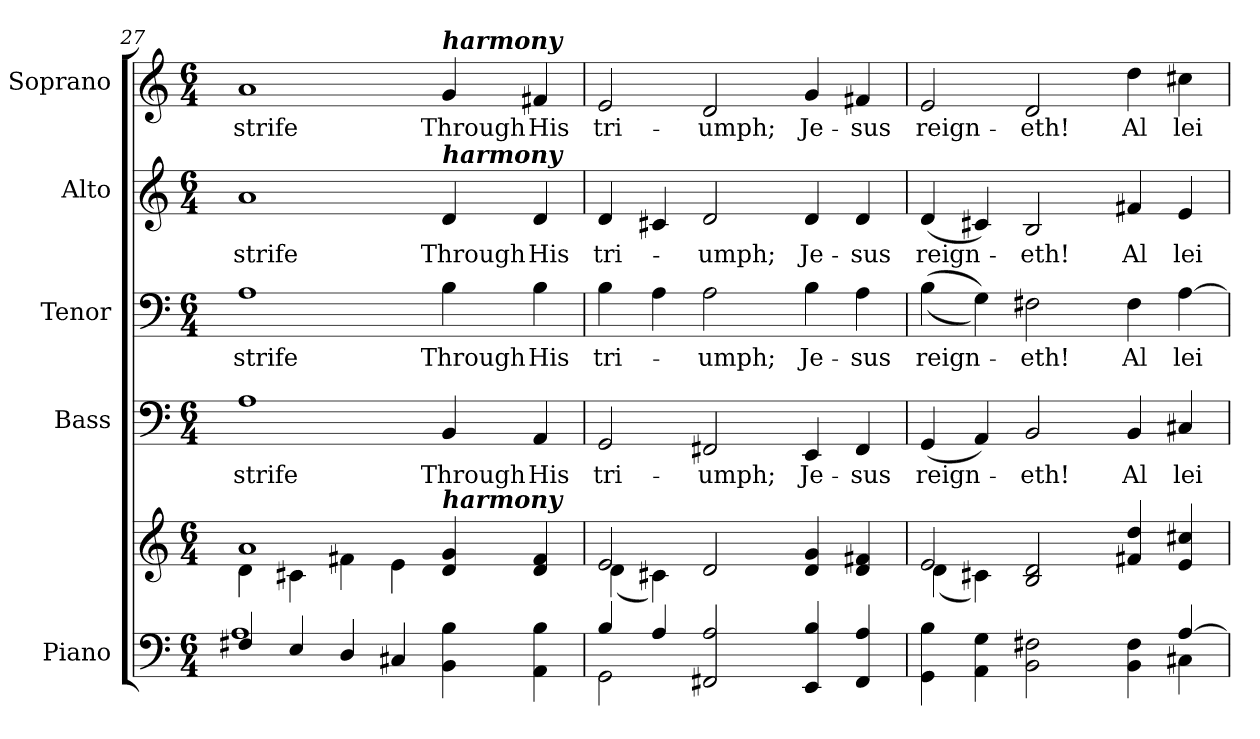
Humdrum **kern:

**kern	**kern	**kern	**text	**kern	**text	**kern	**text	**kern	**text
*part5	*part5	*part4	*part4	*part3	*part3	*part2	*part2	*part1	*part1
*staff6	*staff5	*staff4	*staff4	*staff3	*staff3	*staff2	*staff2	*staff1	*staff1
*I"Piano	*	*I"Bass	*	*I"Tenor	*	*I"Alto	*	*I"Soprano	*
*I'Pno.	*	*I'B.	*	*I'T.	*	*I'A.	*	*I'S.	*
*clefF4	*clefG2	*clefF4	*	*clefF4	*	*clefG2	*	*clefG2	*
*k[]	*k[]	*k[]	*	*k[]	*	*k[]	*	*k[]	*
*C:	*C:	*C:	*	*C:	*	*C:	*	*C:	*
*M6/4	*M6/4	*M6/4	*	*M6/4	*	*M6/4	*	*M6/4	*
=27	=27	=27	=27	=27	=27	=27	=27	=27	=27
*^	*^	*	*	*	*	*	*	*	*
!	!	!	!	!	!LO:LY:b:color=#000000	!	!	!	!	!	!
!	!	!	!	!	!	!	!LO:LY:b:color=#000000	!	!	!	!
!	!	!	!	!	!	!	!	!	!LO:LY:b:color=#000000	!	!
!	!	!	!	!	!	!	!	!	!	!	!LO:LY:b:color=#000000
4F#Xi/	1Ai	1ai	4di\	1Ai	strife	1Ai	strife	1ai	strife	1ai	strife
4Ei/	.	.	4c#Xi\	.	.	.	.	.	.	.	.
4Di/	.	.	4f#Xi\	.	.	.	.	.	.	.	.
4C#Xi/	.	.	4ei\	.	.	.	.	.	.	.	.
!	!	!	!	!	!LO:LY:b:color=#000000	!	!	!	!	!	!
!	!	!	!	!	!	!	!LO:LY:b:color=#000000	!	!	!	!
!	!	!	!	!	!	!	!	!	!LO:LY:b:color=#000000	!	!
!	!	!	!	!	!	!	!	!	!	!LO:TX:a:Bi:t=harmony	!
!	!	!	!	!	!	!	!	!LO:TX:a:Bi:t=harmony	!	!	!
!	!	!LO:TX:a:Bi:t=harmony	!	!	!	!	!	!	!	!	!
!	!	!	!	!	!	!	!	!	!	!	!LO:LY:b:color=#000000
4BBi\ 4Bi	4ryy	4di/ 4gi	4ryy	4BBi/	Through	4Bi\	Through	4di/	Through	4gi/	Through
!	!	!	!	!	!LO:LY:b:color=#000000	!	!	!	!	!	!
!	!	!	!	!	!	!	!LO:LY:b:color=#000000	!	!	!	!
!	!	!	!	!	!	!	!	!	!LO:LY:b:color=#000000	!	!
!	!	!	!	!	!	!	!	!	!	!	!LO:LY:b:color=#000000
4AAi\ 4Bi	4ryy	4di/ 4f#i	4ryy	4AAi/	His	4Bi\	His	4di/	His	4f#Xi/	His
!!LO:PB:g=z
=28	=28	=28	=28	=28	=28	=28	=28	=28	=28	=28	=28
!	!	!	!	!	!LO:LY:b:color=#000000	!	!	!	!	!	!
!	!	!	!	!	!	!	!LO:LY:b:color=#000000	!	!	!	!
!	!	!	!	!	!	!	!	!	!LO:LY:b:color=#000000	!	!
!	!	!	!	!	!	!	!	!	!	!	!LO:LY:b:color=#000000
4Bi/	2GGi\	2ei/	(4di\	2GGi/	tri-	4Bi\	tri-	4di/	tri-	2ei/	tri-
4Ai/	.	.	4c#Xi\)	.	.	4Ai\	.	4c#Xi/	.	.	.
!	!	!	!	!	!LO:LY:b:color=#000000	!	!	!	!	!	!
!	!	!	!	!	!	!	!LO:LY:b:color=#000000	!	!	!	!
!	!	!	!	!	!	!	!	!	!LO:LY:b:color=#000000	!	!
!	!	!	!	!	!	!	!	!	!	!	!LO:LY:b:color=#000000
2FF#Xi/ 2Ai	4ryy	2di/	4ryy	2FF#Xi/	-umph;	2Ai\	-umph;	2di/	-umph;	2di/	-umph;
.	2.ryy	.	2.ryy	.	.	.	.	.	.	.	.
!	!	!	!	!	!LO:LY:b:color=#000000	!	!	!	!	!	!
!	!	!	!	!	!	!	!LO:LY:b:color=#000000	!	!	!	!
!	!	!	!	!	!	!	!	!	!LO:LY:b:color=#000000	!	!
!	!	!	!	!	!	!	!	!	!	!	!LO:LY:b:color=#000000
4EEi/ 4Bi	.	4di/ 4gi	.	4EEi/	Je-	4Bi\	Je-	4di/	Je-	4gi/	Je-
!	!	!	!	!	!LO:LY:b:color=#000000	!	!	!	!	!	!
!	!	!	!	!	!	!	!LO:LY:b:color=#000000	!	!	!	!
!	!	!	!	!	!	!	!	!	!LO:LY:b:color=#000000	!	!
!	!	!	!	!	!	!	!	!	!	!	!LO:LY:b:color=#000000
4FF#i/ 4Ai	.	4di/ 4f#Xi	.	4FF#i/	-sus	4Ai\	-sus	4di/	-sus	4f#Xi/	-sus
=29	=29	=29	=29	=29	=29	=29	=29	=29	=29	=29	=29
!	!	!	!	!	!LO:LY:b:color=#000000	!	!	!	!	!	!
!	!	!	!	!	!	!	!LO:LY:b:color=#000000	!	!	!	!
!	!	!	!	!	!	!	!	!	!LO:LY:b:color=#000000	!	!
!	!	!	!	!	!	!	!	!	!	!	!LO:LY:b:color=#000000
4GGi\ 4Bi	2.ryy	2ei/	(4di\	(4GGi/	reign-	((4Bi\	reign-	(4di/	reign-	2ei/	reign-
4AAi\ 4Gi	.	.	4c#Xi\)	4AAi/)	.	4Gi\))	.	4c#Xi/)	.	.	.
!	!	!	!	!	!LO:LY:b:color=#000000	!	!	!	!	!	!
!	!	!	!	!	!	!	!LO:LY:b:color=#000000	!	!	!	!
!	!	!	!	!	!	!	!	!	!LO:LY:b:color=#000000	!	!
!	!	!	!	!	!	!	!	!	!	!	!LO:LY:b:color=#000000
2BBi\ 2F#Xi	.	2Bi/ 2di	4ryy	2BBi/	-eth!	2F#Xi\	-eth!	2Bi/	-eth!	2di/	-eth!
.	4ryy	.	2.ryy	.	.	.	.	.	.	.	.
!	!	!	!	!	!LO:LY:b:color=#000000	!	!	!	!	!	!
!	!	!	!	!	!	!	!LO:LY:b:color=#000000	!	!	!	!
!	!	!	!	!	!	!	!	!	!LO:LY:b:color=#000000	!	!
!	!	!	!	!	!	!	!	!	!	!	!LO:LY:b:color=#000000
4BBi\ 4F#i	4ryy	4f#Xi/ 4ddi	.	4BBi/	Al	4F#i\	Al	4f#Xi/	Al	4ddi\	Al
!	!	!	!	!	!LO:LY:b:color=#000000	!	!	!	!	!	!
!	!	!	!	!	!	!	!LO:LY:b:color=#000000	!	!	!	!
!	!	!	!	!	!	!	!	!	!LO:LY:b:color=#000000	!	!
!	!	!	!	!	!	!	!	!	!	!	!LO:LY:b:color=#000000
[>4Ai/	4C#Xi\	4ei/ 4cc#Xi	.	4C#Xi/	lei	[>4Ai\	lei	4ei/	lei	4cc#Xi\	lei
*v	*v	*	*	*	*	*	*	*	*	*	*
*	*v	*v	*	*	*	*	*	*	*	*
=	=	=	=	=	=	=	=	=	=
*-	*-	*-	*-	*-	*-	*-	*-	*-	*-
